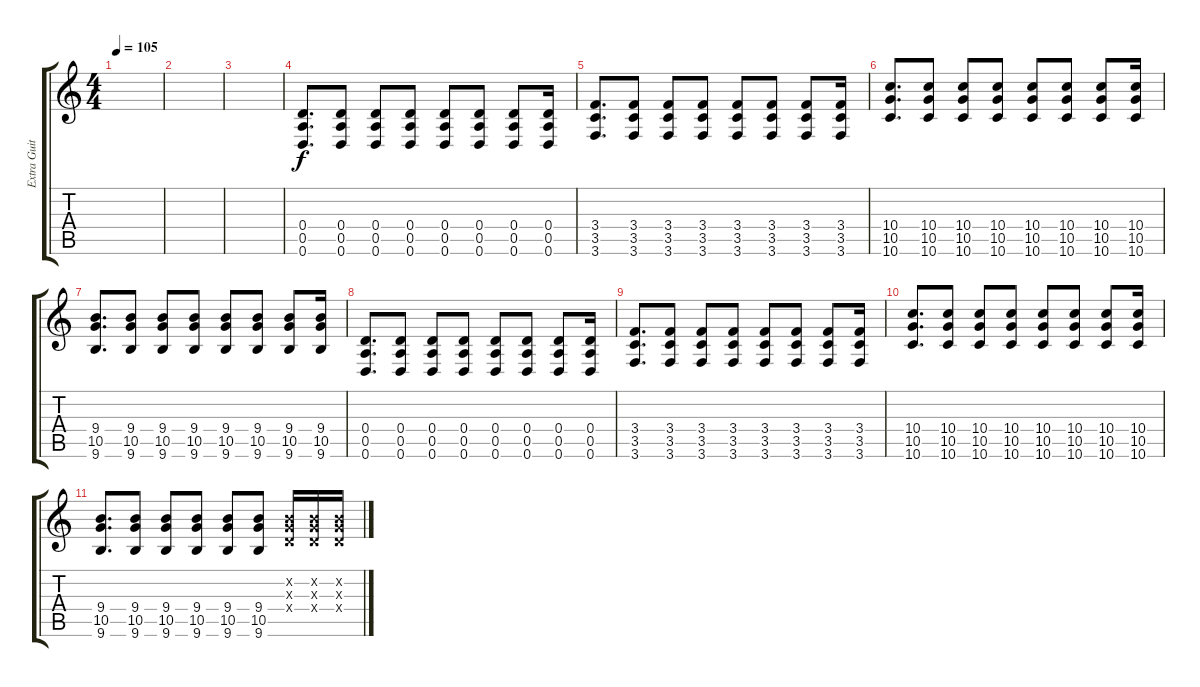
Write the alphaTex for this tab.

\track ("Extra Guitar" "Extra Guit") {instrument distortionguitar}
\staff {score tabs}
\tuning (E4 B3 G3 D3 A2 D2) {hide}
\ts (4 4)
\tempo 105
\clef g2
\ks c
|
|
|
(0.4 0.5 0.6).8{d} (0.4 0.5 0.6).8 (0.4 0.5 0.6).8 (0.4 0.5 0.6).8 (0.4 0.5 0.6).8 (0.4 0.5 0.6).8 (0.4 0.5 0.6).8 (0.4 0.5 0.6).16 |
(3.4 3.5 3.6).8{d} (3.4 3.5 3.6).8 (3.4 3.5 3.6).8 (3.4 3.5 3.6).8 (3.4 3.5 3.6).8 (3.4 3.5 3.6).8 (3.4 3.5 3.6).8 (3.4 3.5 3.6).16 |
(10.4 10.5 10.6).8{d} (10.4 10.5 10.6).8 (10.4 10.5 10.6).8 (10.4 10.5 10.6).8 (10.4 10.5 10.6).8 (10.4 10.5 10.6).8 (10.4 10.5 10.6).8 (10.4 10.5 10.6).16 |
(9.4 10.5 9.6).8{d} (9.4 10.5 9.6).8 (9.4 10.5 9.6).8 (9.4 10.5 9.6).8 (9.4 10.5 9.6).8 (9.4 10.5 9.6).8 (9.4 10.5 9.6).8 (9.4 10.5 9.6).16 |
(0.4 0.5 0.6).8{d} (0.4 0.5 0.6).8 (0.4 0.5 0.6).8 (0.4 0.5 0.6).8 (0.4 0.5 0.6).8 (0.4 0.5 0.6).8 (0.4 0.5 0.6).8 (0.4 0.5 0.6).16 |
(3.4 3.5 3.6).8{d} (3.4 3.5 3.6).8 (3.4 3.5 3.6).8 (3.4 3.5 3.6).8 (3.4 3.5 3.6).8 (3.4 3.5 3.6).8 (3.4 3.5 3.6).8 (3.4 3.5 3.6).16 |
(10.4 10.5 10.6).8{d} (10.4 10.5 10.6).8 (10.4 10.5 10.6).8 (10.4 10.5 10.6).8 (10.4 10.5 10.6).8 (10.4 10.5 10.6).8 (10.4 10.5 10.6).8 (10.4 10.5 10.6).16 |
(9.4 10.5 9.6).8{d} (9.4 10.5 9.6).8 (9.4 10.5 9.6).8 (9.4 10.5 9.6).8 (9.4 10.5 9.6).8 (9.4 10.5 9.6).8 (0.2{x} 0.3{x} 0.4{x}).16 (0.2{x} 0.3{x} 0.4{x}).16 (0.2{x} 0.3{x} 0.4{x}).16
